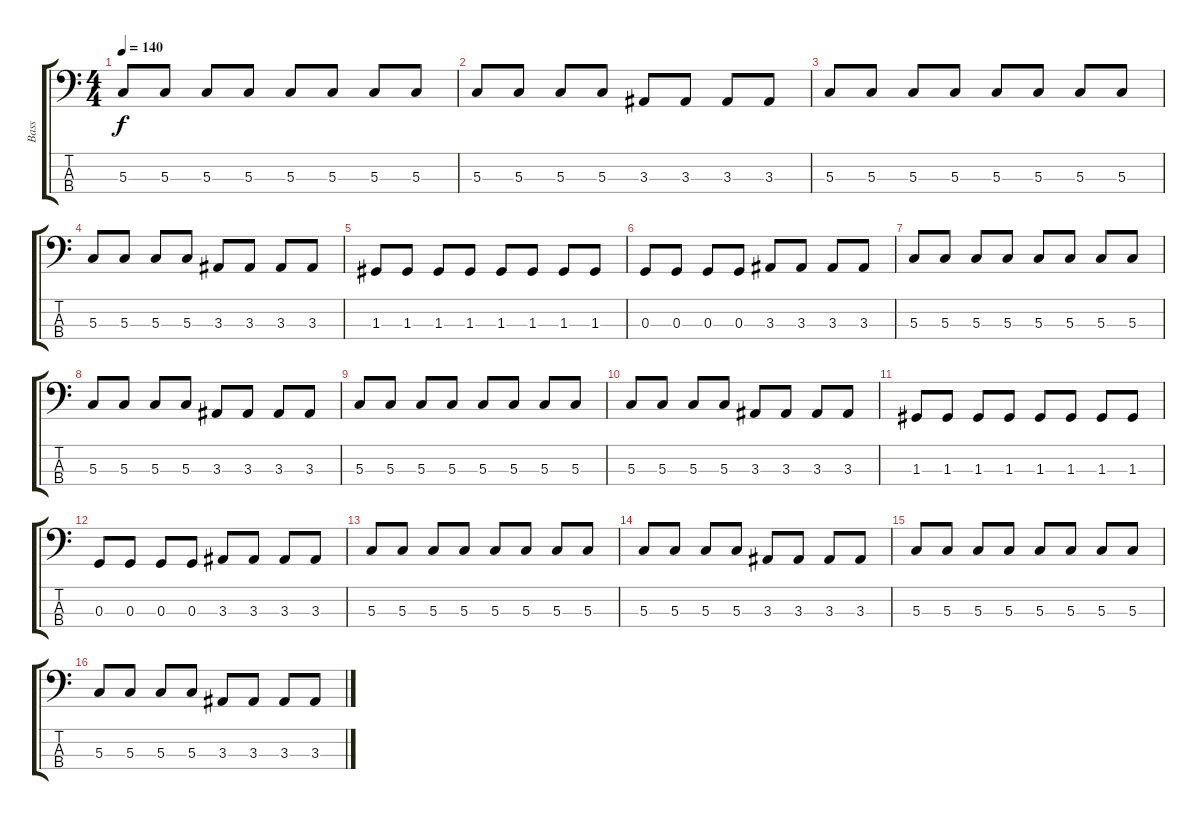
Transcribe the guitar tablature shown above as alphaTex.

\track ("Bass" "Bass") {instrument electricbassfinger}
\staff {score tabs}
\tuning (F2 C2 G1 D1) {hide}
\ts (4 4)
\tempo 140
\clef f4
\ks c
5.3.8{dy f} 5.3.8 5.3.8 5.3.8 5.3.8 5.3.8 5.3.8 5.3.8 |
5.3.8 5.3.8 5.3.8 5.3.8 3.3.8 3.3.8 3.3.8 3.3.8 |
5.3.8 5.3.8 5.3.8 5.3.8 5.3.8 5.3.8 5.3.8 5.3.8 |
5.3.8 5.3.8 5.3.8 5.3.8 3.3.8 3.3.8 3.3.8 3.3.8 |
1.3.8 1.3.8 1.3.8 1.3.8 1.3.8 1.3.8 1.3.8 1.3.8 |
0.3.8 0.3.8 0.3.8 0.3.8 3.3.8 3.3.8 3.3.8 3.3.8 |
5.3.8 5.3.8 5.3.8 5.3.8 5.3.8 5.3.8 5.3.8 5.3.8 |
5.3.8 5.3.8 5.3.8 5.3.8 3.3.8 3.3.8 3.3.8 3.3.8 |
5.3.8 5.3.8 5.3.8 5.3.8 5.3.8 5.3.8 5.3.8 5.3.8 |
5.3.8 5.3.8 5.3.8 5.3.8 3.3.8 3.3.8 3.3.8 3.3.8 |
1.3.8 1.3.8 1.3.8 1.3.8 1.3.8 1.3.8 1.3.8 1.3.8 |
0.3.8 0.3.8 0.3.8 0.3.8 3.3.8 3.3.8 3.3.8 3.3.8 |
5.3.8 5.3.8 5.3.8 5.3.8 5.3.8 5.3.8 5.3.8 5.3.8 |
5.3.8 5.3.8 5.3.8 5.3.8 3.3.8 3.3.8 3.3.8 3.3.8 |
5.3.8 5.3.8 5.3.8 5.3.8 5.3.8 5.3.8 5.3.8 5.3.8 |
5.3.8 5.3.8 5.3.8 5.3.8 3.3.8 3.3.8 3.3.8 3.3.8
